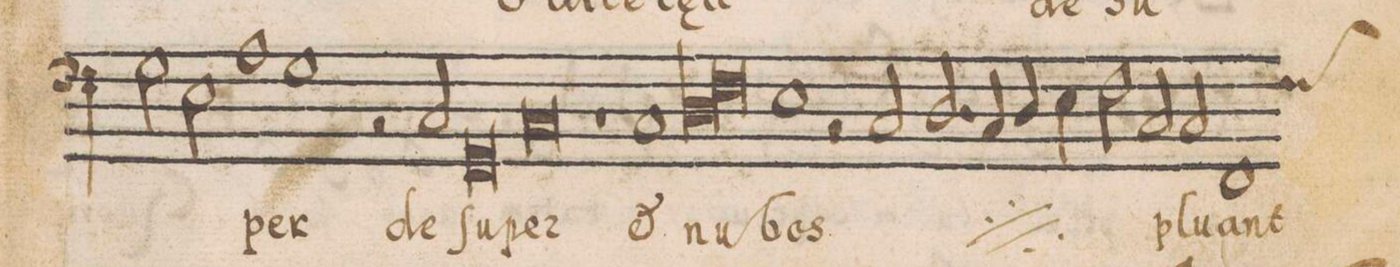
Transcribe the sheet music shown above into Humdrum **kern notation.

**kern	**text
*I"BASSVS	*
*clefF4	*
*k[]	*
*met(C|)	*
*M2/1	*
2G\	.
2E\	.
=9-	=9-
1A	.
1G	-per
=10-	=10-
2r	.
2C/	de-
0GG	-ſu-
=11-	=11-
0C	-per
=12-	=12-
1r	.
=13-	=13-
1C	et
*lig	*
1D	nu-
=14-	=14-
1F	.
*Xlig	*
1E	-bes
=15-	=15-
2r	.
*	*ij
2C/	et-
2.D/	-nu-
4C/	.
=16-	=16-
4D/	.
4E\	.
2F\	.
2C/	-bes
*	*Xij
2C/	plu-
=17-	=17-
*custos:F	*
1FF	-ant
*-	*-
